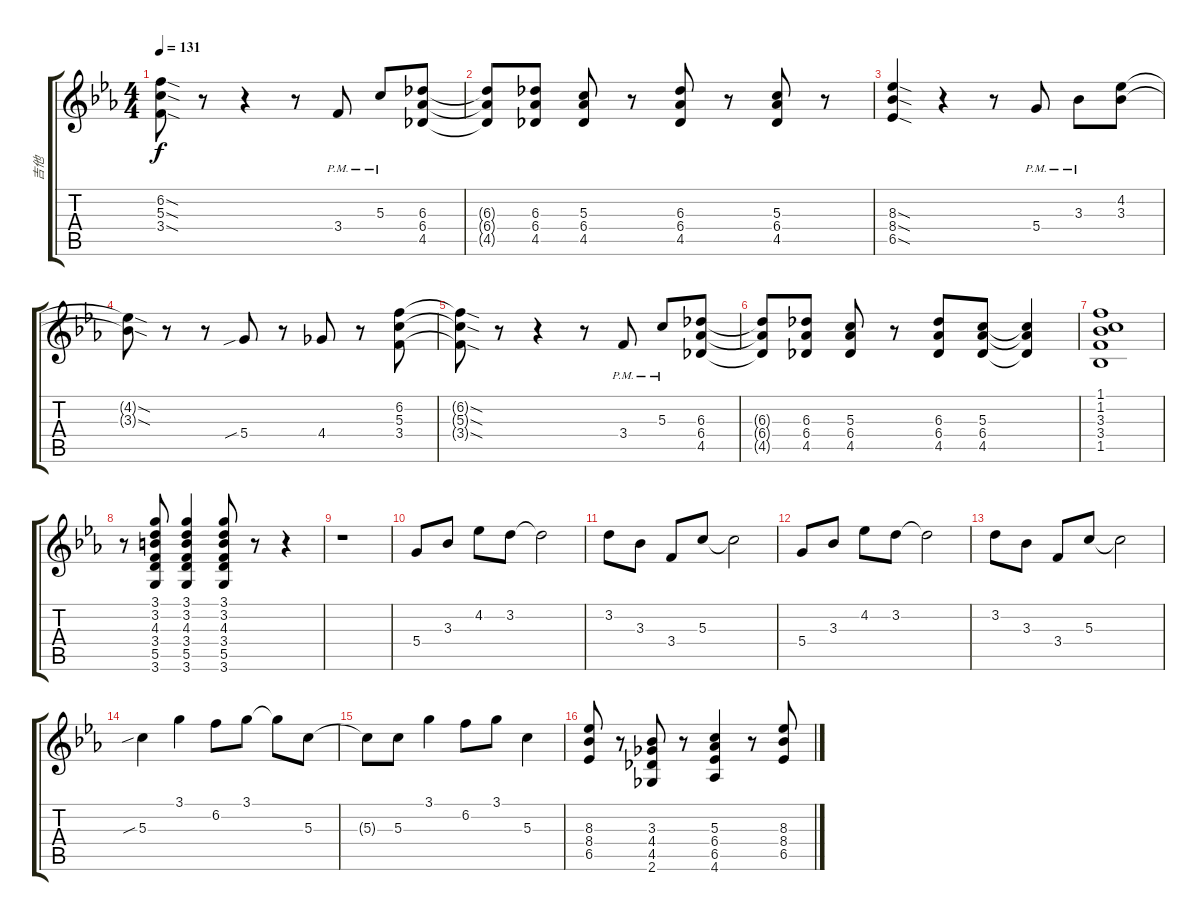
\track ("吉他" "吉他") {instrument overdrivenguitar}
\staff {score tabs}
\tuning (E4 B3 G3 D3 A2 E2) {hide}
\ts (4 4)
\tempo 131
\clef g2
\ks eb
(6.2{sod t} 5.3{sod t} 3.4{sod t}).8{dy f} r.8 r.4 r.8 3.4{pm}.8 5.3{pm}.8 (6.3 6.4 4.5).8 |
(6.3{t} 6.4{t} 4.5{t}).8 (6.3 6.4 4.5).8 (5.3 6.4 4.5).8 r.8 (6.3 6.4 4.5).8 r.8 (5.3 6.4 4.5).8 r.8 |
(8.3{sod} 8.4{sod} 6.5{sod}).4 r.4 r.8 5.4{pm}.8 3.3{pm}.8 (4.2 3.3).8 |
(4.2{sod t} 3.3{sod t}).8 r.8 r.8 5.4{sib}.8 r.8 4.4.8 r.8 (6.2 5.3 3.4).8 |
(6.2{sod t} 5.3{sod t} 3.4{sod t}).8 r.8 r.4 r.8 3.4{pm}.8 5.3{pm}.8 (6.3 6.4 4.5).8 |
(6.3{t} 6.4{t} 4.5{t}).8 (6.3 6.4 4.5).8 (5.3 6.4 4.5).8 r.8 (6.3 6.4 4.5).8 (5.3 6.4 4.5).8 (5.3{t} 6.4{t} 4.5{t}).4 |
(1.1 1.2 3.3 3.4 1.5).1 |
r.8 (3.1 3.2 4.3 3.4 5.5 3.6).8 (3.1 3.2 4.3 3.4 5.5 3.6).4 (3.1 3.2 4.3 3.4 5.5 3.6).8 r.8 r.4 |
r.1 |
5.4.8 3.3.8 4.2.8 3.2.8 3.2{t}.2 |
3.2.8 3.3.8 3.4.8 5.3.8 5.3{t}.2 |
5.4.8 3.3.8 4.2.8 3.2.8 3.2{t}.2 |
3.2.8 3.3.8 3.4.8 5.3.8 5.3{t}.2 |
5.3{sib}.4 3.1.4 6.2.8 3.1.8 3.1{t}.8 5.3.8 |
5.3{t}.8 5.3.8 3.1.4 6.2.8 3.1.8 5.3.4 |
(8.3 8.4 6.5).8 r.8 (3.3 4.4 4.5 2.6).8 r.8 (5.3 6.4 6.5 4.6).4 r.8 (8.3 8.4 6.5).8
